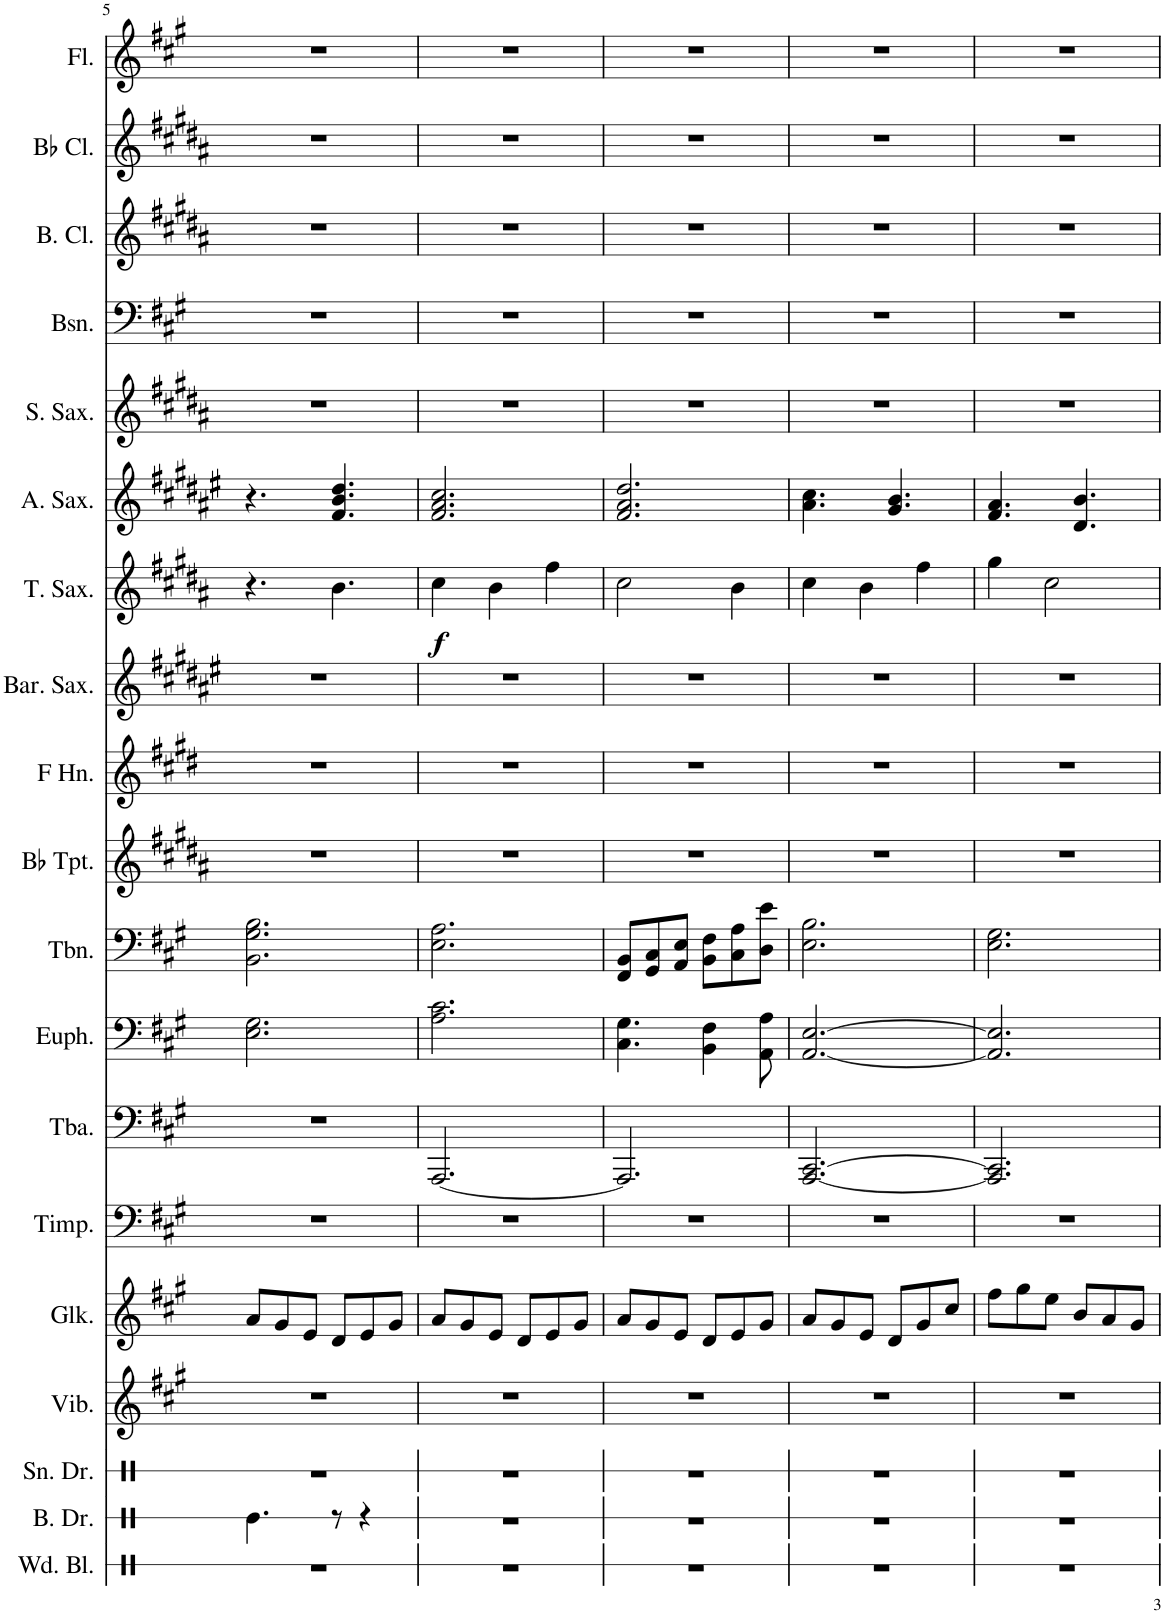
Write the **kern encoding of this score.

**kern	**kern	**kern	**kern	**kern	**kern	**kern	**kern	**kern	**kern	**kern	**kern	**kern	**dynam	**kern	**kern	**kern	**kern	**kern	**kern
*part19	*part18	*part17	*part16	*part15	*part14	*part13	*part12	*part11	*part10	*part9	*part8	*part7	*part7	*part6	*part5	*part4	*part3	*part2	*part1
*staff19	*staff18	*staff17	*staff16	*staff15	*staff14	*staff13	*staff12	*staff11	*staff10	*staff9	*staff8	*staff7	*staff7	*staff6	*staff5	*staff4	*staff3	*staff2	*staff1
*I"Wood Blocks	*I"Bass Drum	*I"Snare Drum	*I"Vibraphone	*I"Glockenspiel	*I"Timpani	*I"Tuba	*I"Euphonium	*I"Trombone	*I"Bb Trumpet	*I"Horn in F	*I"Baritone Saxophone	*I"Tenor Saxophone	*	*I"Alto Saxophone	*I"Soprano Saxophone	*I"Bassoon	*I"Bass Clarinet	*I"Bb Clarinet	*I"Flute
*I'Wd. Bl.	*I'B. Dr.	*I'Sn. Dr.	*I'Vib.	*I'Glk.	*I'Timp.	*I'Tba.	*I'Euph.	*I'Tbn.	*I'Bb Tpt.	*	*I'Bar. Sax.	*I'T. Sax.	*	*I'A. Sax.	*I'S. Sax.	*I'Bsn.	*I'B. Cl.	*I'Bb Cl.	*I'Fl.
!!LO:PB:g=z
*clefX	*clefX	*clefX	*clefG2	*clefG2	*clefF4	*clefF4	*clefF4	*clefF4	*clefG2	*clefG2	*clefG2	*clefG2	*	*clefG2	*clefG2	*clefF4	*clefG2	*clefG2	*clefG2
*	*	*	*	*Trd-14c-24	*	*	*	*	*Trd1c2	*Trd4c7	*Trd12c21	*Trd8c14	*	*Trd5c9	*Trd1c2	*	*Trd8c14	*Trd1c2	*
*k[]	*k[]	*k[]	*k[f#c#g#]	*k[f#c#g#]	*k[f#c#g#]	*k[f#c#g#]	*k[f#c#g#]	*k[f#c#g#]	*k[f#c#g#d#a#]	*k[f#c#g#d#]	*k[f#c#g#d#a#e#]	*k[f#c#g#d#a#]	*	*k[f#c#g#d#a#e#]	*k[f#c#g#d#a#]	*k[f#c#g#]	*k[f#c#g#d#a#]	*k[f#c#g#d#a#]	*k[f#c#g#]
*M6/8	*M6/8	*M6/8	*M6/8	*M6/8	*M6/8	*M6/8	*M6/8	*M6/8	*M6/8	*M6/8	*M6/8	*M6/8	*	*M6/8	*M6/8	*M6/8	*M6/8	*M6/8	*M6/8
=5	=5	=5	=5	=5	=5	=5	=5	=5	=5	=5	=5	=5	=5	=5	=5	=5	=5	=5	=5
2.r	4.Re\	2.r	2.r	8a/L	2.r	2.r	2.E\ 2.G#\	2.BB\ 2.G#\ 2.B\	2.r	2.r	2.r	4.r	.	4.r	2.r	2.r	2.r	2.r	2.r
.	.	.	.	8g#/	.	.	.	.	.	.	.	.	.	.	.	.	.	.	.
.	.	.	.	8e/J	.	.	.	.	.	.	.	.	.	.	.	.	.	.	.
.	8r	.	.	8d/L	.	.	.	.	.	.	.	4.b\	.	4.f#/ 4.b/ 4.dd#/	.	.	.	.	.
.	4r	.	.	8e/	.	.	.	.	.	.	.	.	.	.	.	.	.	.	.
.	.	.	.	8g#/J	.	.	.	.	.	.	.	.	.	.	.	.	.	.	.
=6	=6	=6	=6	=6	=6	=6	=6	=6	=6	=6	=6	=6	=6	=6	=6	=6	=6	=6	=6
!	!	!	!	!	!	!	!	!	!	!	!	!	!LO:DY:b	!	!	!	!	!	!
2.r	2.r	2.r	2.r	8a/L	2.r	[2.AAA/	2.A\ 2.c#\	2.E\ 2.A\	2.r	2.r	2.r	4cc#\	f	2.f#/ 2.a#/ 2.cc#/	2.r	2.r	2.r	2.r	2.r
.	.	.	.	8g#/	.	.	.	.	.	.	.	.	.	.	.	.	.	.	.
.	.	.	.	8e/J	.	.	.	.	.	.	.	4b\	.	.	.	.	.	.	.
.	.	.	.	8d/L	.	.	.	.	.	.	.	.	.	.	.	.	.	.	.
.	.	.	.	8e/	.	.	.	.	.	.	.	4ff#\	.	.	.	.	.	.	.
.	.	.	.	8g#/J	.	.	.	.	.	.	.	.	.	.	.	.	.	.	.
=7	=7	=7	=7	=7	=7	=7	=7	=7	=7	=7	=7	=7	=7	=7	=7	=7	=7	=7	=7
2.r	2.r	2.r	2.r	8a/L	2.r	2.AAA/]	4.C#\ 4.G#\	8FF#/ 8BB/L	2.r	2.r	2.r	2cc#\	.	2.f#/ 2.a#/ 2.dd#/	2.r	2.r	2.r	2.r	2.r
.	.	.	.	8g#/	.	.	.	8GG#/ 8C#/	.	.	.	.	.	.	.	.	.	.	.
.	.	.	.	8e/J	.	.	.	8AA/ 8E/J	.	.	.	.	.	.	.	.	.	.	.
.	.	.	.	8d/L	.	.	4BB\ 4F#\	8BB\ 8F#\L	.	.	.	.	.	.	.	.	.	.	.
.	.	.	.	8e/	.	.	.	8C#\ 8A\	.	.	.	4b\	.	.	.	.	.	.	.
.	.	.	.	8g#/J	.	.	8AA\ 8A\	8D\ 8e\J	.	.	.	.	.	.	.	.	.	.	.
=8	=8	=8	=8	=8	=8	=8	=8	=8	=8	=8	=8	=8	=8	=8	=8	=8	=8	=8	=8
2.r	2.r	2.r	2.r	8a/L	2.r	[2.AAA/ [2.CC#/	[2.AA/ [2.E/	2.E\ 2.B\	2.r	2.r	2.r	4cc#\	.	4.a#\ 4.cc#\	2.r	2.r	2.r	2.r	2.r
.	.	.	.	8g#/	.	.	.	.	.	.	.	.	.	.	.	.	.	.	.
.	.	.	.	8e/J	.	.	.	.	.	.	.	4b\	.	.	.	.	.	.	.
.	.	.	.	8d/L	.	.	.	.	.	.	.	.	.	4.g#/ 4.b/	.	.	.	.	.
.	.	.	.	8g#/	.	.	.	.	.	.	.	4ff#\	.	.	.	.	.	.	.
.	.	.	.	8cc#/J	.	.	.	.	.	.	.	.	.	.	.	.	.	.	.
=9	=9	=9	=9	=9	=9	=9	=9	=9	=9	=9	=9	=9	=9	=9	=9	=9	=9	=9	=9
2.r	2.r	2.r	2.r	8ff#\L	2.r	2.AAA/] 2.CC#/]	2.AA/] 2.E/]	2.E\ 2.G#\	2.r	2.r	2.r	4gg#\	.	4.f#/ 4.a#/	2.r	2.r	2.r	2.r	2.r
.	.	.	.	8gg#\	.	.	.	.	.	.	.	.	.	.	.	.	.	.	.
.	.	.	.	8ee\J	.	.	.	.	.	.	.	2cc#\	.	.	.	.	.	.	.
.	.	.	.	8b/L	.	.	.	.	.	.	.	.	.	4.d#/ 4.b/	.	.	.	.	.
.	.	.	.	8a/	.	.	.	.	.	.	.	.	.	.	.	.	.	.	.
.	.	.	.	8g#/J	.	.	.	.	.	.	.	.	.	.	.	.	.	.	.
=	=	=	=	=	=	=	=	=	=	=	=	=	=	=	=	=	=	=	=
*-	*-	*-	*-	*-	*-	*-	*-	*-	*-	*-	*-	*-	*-	*-	*-	*-	*-	*-	*-
